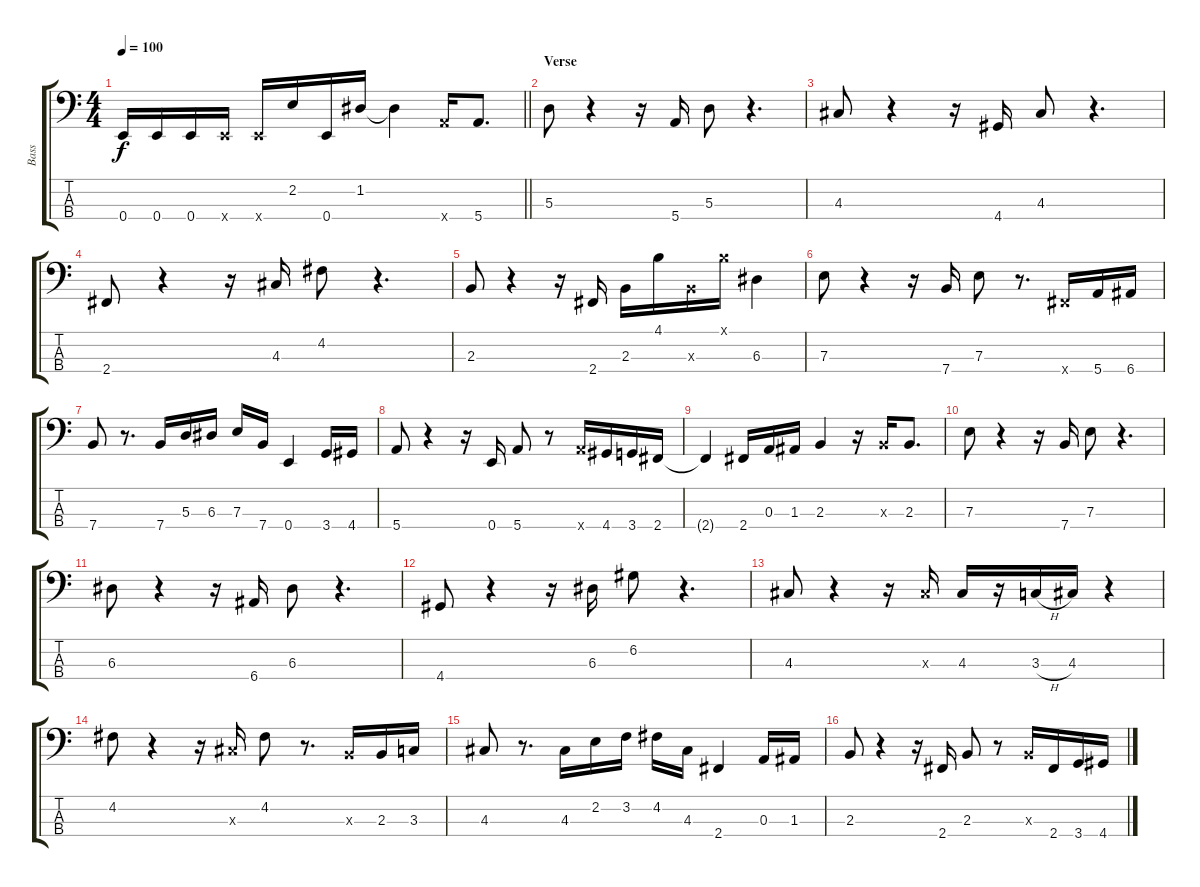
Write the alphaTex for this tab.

\track ("Bass" "Bass") {instrument slapbass1}
\staff {score tabs}
\tuning (G2 D2 A1 E1) {hide}
\ts (4 4)
\tempo 100
\clef f4
\barLineRight lightlight
\ks c
0.4.16{dy f} 0.4.16 0.4.16 0.4{x}.16 0.4{x}.16 2.2.16 0.4.16 1.2.16 1.2{t}.4 5.4{x}.16 5.4.8{d} |
\section ("" "Verse")
5.3.8 r.4 r.16 5.4.16 5.3.8 r.4{d} |
4.3.8 r.4 r.16 4.4.16 4.3.8 r.4{d} |
2.4.8 r.4 r.16 4.3.16 4.2.8 r.4{d} |
2.3.8 r.4 r.16 2.4.16 2.3.16 4.1.16 2.3{x}.16 4.1{x}.16 6.3.4 |
7.3.8 r.4 r.16 7.4.16 7.3.8 r.8{d} 2.4{x}.16 5.4.16 6.4.16 |
7.4.8 r.8{d} 7.4.16 5.3.16 6.3.16 7.3.16 7.4.16 0.4.4 3.4.16 4.4.16 |
5.4.8 r.4 r.16 0.4.16 5.4.8 r.8 5.4{x}.16 4.4.16 3.4.16 2.4.16 |
2.4{t}.4 2.4.16 0.3.16 1.3.16 2.3.4 r.16 2.3{x}.16 2.3.8{d} |
7.3.8 r.4 r.16 7.4.16 7.3.8 r.4{d} |
6.3.8 r.4 r.16 6.4.16 6.3.8 r.4{d} |
4.4.8 r.4 r.16 6.3.16 6.2.8 r.4{d} |
4.3.8 r.4 r.16 4.3{x}.16 4.3.16 r.16 3.3{h}.16 4.3.16 r.4 |
4.2.8 r.4 r.16 4.3{x}.16 4.2.8 r.8{d} 2.3{x}.16 2.3.16 3.3.16 |
4.3.8 r.8{d} 4.3.16 2.2.16 3.2.16 4.2.16 4.3.16 2.4.4 0.3.16 1.3.16 |
2.3.8 r.4 r.16 2.4.16 2.3.8 r.8 2.3{x}.16 2.4.16 3.4.16 4.4.16
